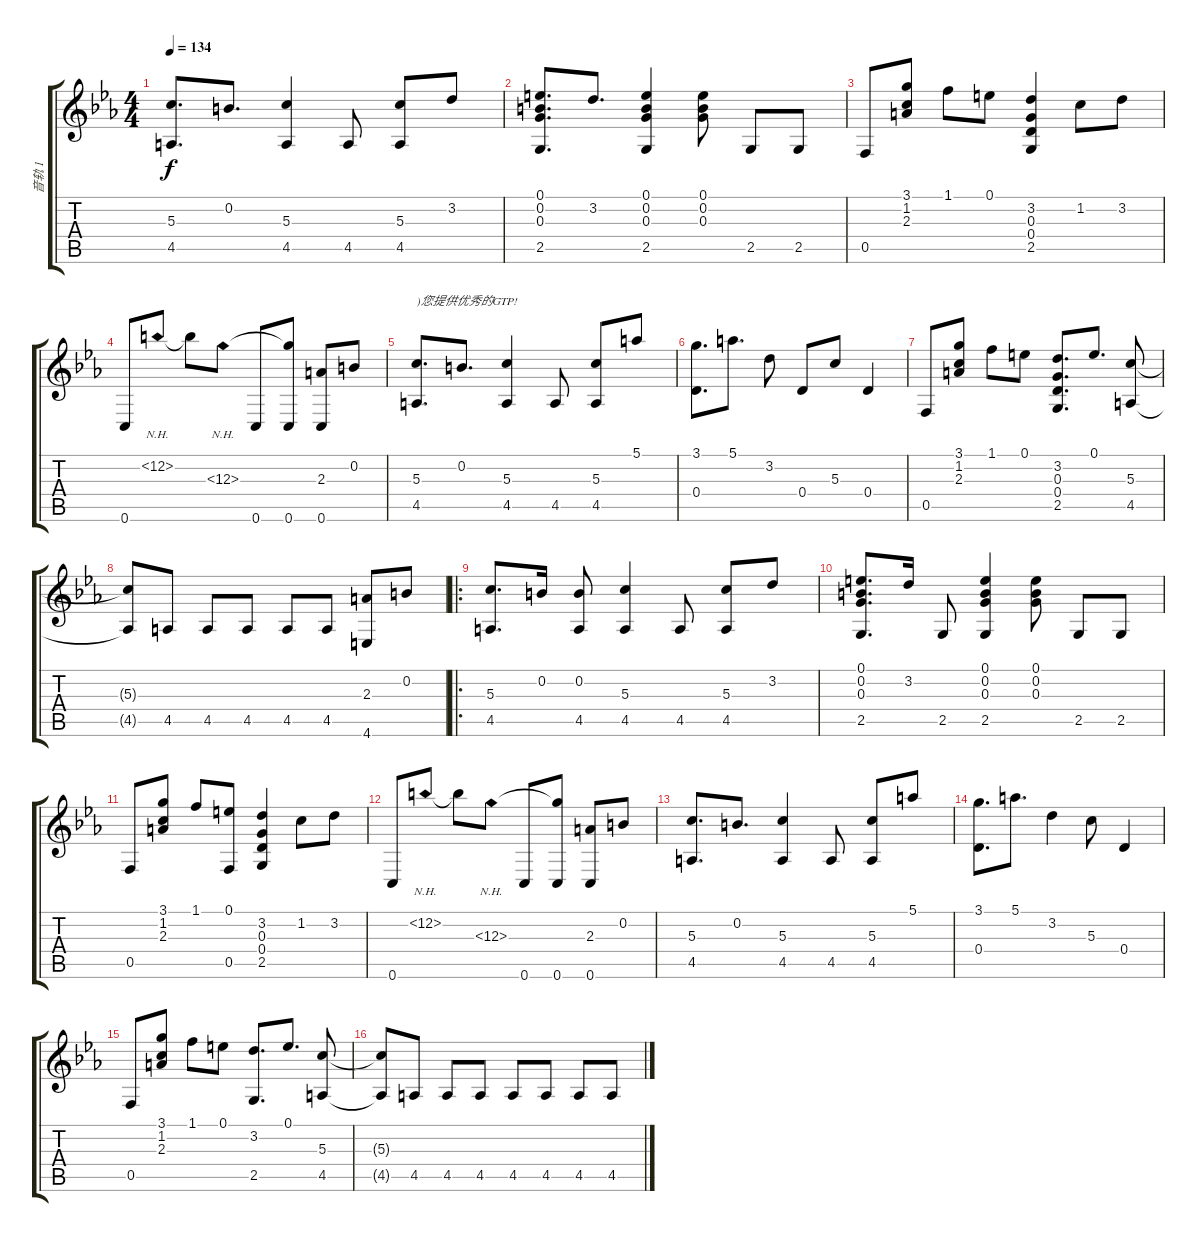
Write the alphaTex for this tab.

\track ("音轨 1" "音轨 1") {instrument acousticguitarsteel}
\staff {score tabs}
\tuning (E4 B3 G3 D3 F2 C2) {hide}
\ts (4 4)
\tempo 134
\clef g2
\ks cminor
(5.3 4.5).8{d dy f} 0.2.8{d} (5.3 4.5).4 4.5.8 (5.3 4.5).8 3.2.8 |
(0.1 0.2 0.3 2.5).8{d} 3.2.8{d} (0.1 0.2 0.3 2.5).4 (0.1 0.2 0.3).8 2.5.8 2.5.8 |
0.5.8 (3.1 1.2 2.3).8 1.1.8 0.1.8 (3.2 0.3 0.4 2.5).4 1.2.8 3.2.8 |
0.6.8 12.2{nh}.8 12.2{t}.8 12.3{nh}.8 0.6.8 (12.3{t} 0.6).8 (2.3 0.6).8 0.2.8 |
(5.3 4.5).8{d txt ")您提供优秀的GTP!"} 0.2.8{d} (5.3 4.5).4 4.5.8 (5.3 4.5).8 5.1.8 |
(3.1 0.4).8{d} 5.1.8{d} 3.2.8 0.4.8 5.3.8 0.4.4 |
0.5.8 (3.1 1.2 2.3).8 1.1.8 0.1.8 (3.2 0.3 0.4 2.5).8{d} 0.1.8{d} (5.3 4.5).8 |
(5.3{t} 4.5{t}).8 4.5.8 4.5.8 4.5.8 4.5.8 4.5.8 (2.3 4.6).8 0.2.8 |
\ro
(5.3 4.5).8{d} 0.2.16 (0.2 4.5).8 (5.3 4.5).4 4.5.8 (5.3 4.5).8 3.2.8 |
(0.1 0.2 0.3 2.5).8{d} 3.2.16 2.5.8 (0.1 0.2 0.3 2.5).4 (0.1 0.2 0.3).8 2.5.8 2.5.8 |
0.5.8 (3.1 1.2 2.3).8 1.1.8 (0.1 0.5).8 (3.2 0.3 0.4 2.5).4 1.2.8 3.2.8 |
0.6.8 12.2{nh}.8 12.2{t}.8 12.3{nh}.8 0.6.8 (12.3{t} 0.6).8 (2.3 0.6).8 0.2.8 |
(5.3 4.5).8{d} 0.2.8{d} (5.3 4.5).4 4.5.8 (5.3 4.5).8 5.1.8 |
(3.1 0.4).8{d} 5.1.8{d} 3.2.4 5.3.8 0.4.4 |
0.5.8 (3.1 1.2 2.3).8 1.1.8 0.1.8 (3.2 2.5).8{d} 0.1.8{d} (5.3 4.5).8 |
(5.3{t} 4.5{t}).8 4.5.8 4.5.8 4.5.8 4.5.8 4.5.8 4.5.8 4.5.8
